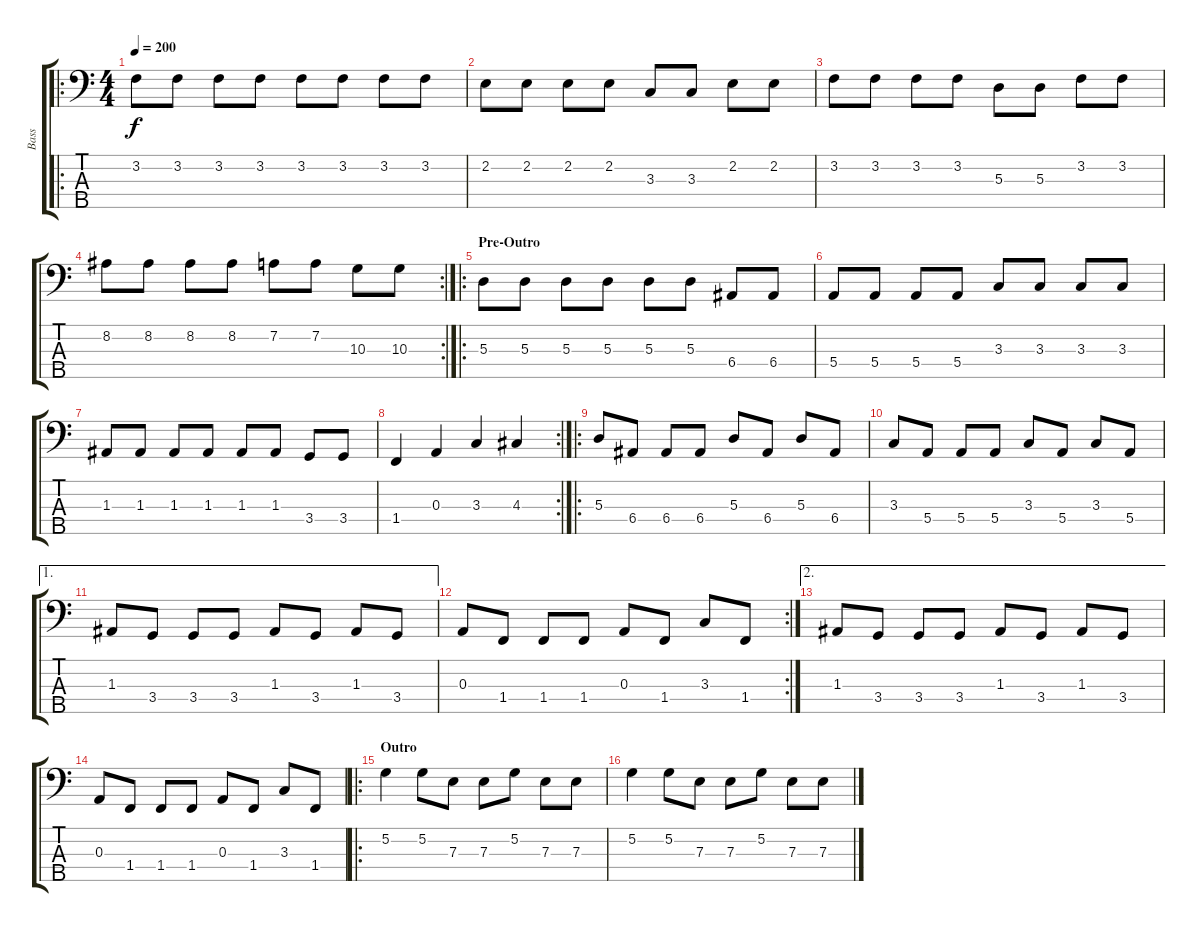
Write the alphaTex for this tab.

\track ("Bass" "Bass") {instrument electricbassfinger}
\staff {score tabs}
\tuning (G2 D2 A1 E1 B0) {hide}
\ro
\ts (4 4)
\tempo 200
\clef f4
\ks c
3.2.8{dy f} 3.2.8 3.2.8 3.2.8 3.2.8 3.2.8 3.2.8 3.2.8 |
2.2.8 2.2.8 2.2.8 2.2.8 3.3.8 3.3.8 2.2.8 2.2.8 |
3.2.8 3.2.8 3.2.8 3.2.8 5.3.8 5.3.8 3.2.8 3.2.8 |
\rc 2
8.2.8 8.2.8 8.2.8 8.2.8 7.2.8 7.2.8 10.3.8 10.3.8 |
\ro
\section ("" "Pre-Outro")
5.3.8 5.3.8 5.3.8 5.3.8 5.3.8 5.3.8 6.4.8 6.4.8 |
5.4.8 5.4.8 5.4.8 5.4.8 3.3.8 3.3.8 3.3.8 3.3.8 |
1.3.8 1.3.8 1.3.8 1.3.8 1.3.8 1.3.8 3.4.8 3.4.8 |
\rc 2
1.4.4 0.3.4 3.3.4 4.3.4 |
\ro
5.3.8 6.4.8 6.4.8 6.4.8 5.3.8 6.4.8 5.3.8 6.4.8 |
3.3.8 5.4.8 5.4.8 5.4.8 3.3.8 5.4.8 3.3.8 5.4.8 |
\ae 1
1.3.8 3.4.8 3.4.8 3.4.8 1.3.8 3.4.8 1.3.8 3.4.8 |
\rc 2
0.3.8 1.4.8 1.4.8 1.4.8 0.3.8 1.4.8 3.3.8 1.4.8 |
\ae 2
1.3.8 3.4.8 3.4.8 3.4.8 1.3.8 3.4.8 1.3.8 3.4.8 |
0.3.8 1.4.8 1.4.8 1.4.8 0.3.8 1.4.8 3.3.8 1.4.8 |
\ro
\section ("" "Outro")
5.2.4 5.2.8 7.3.8 7.3.8 5.2.8 7.3.8 7.3.8 |
5.2.4 5.2.8 7.3.8 7.3.8 5.2.8 7.3.8 7.3.8
